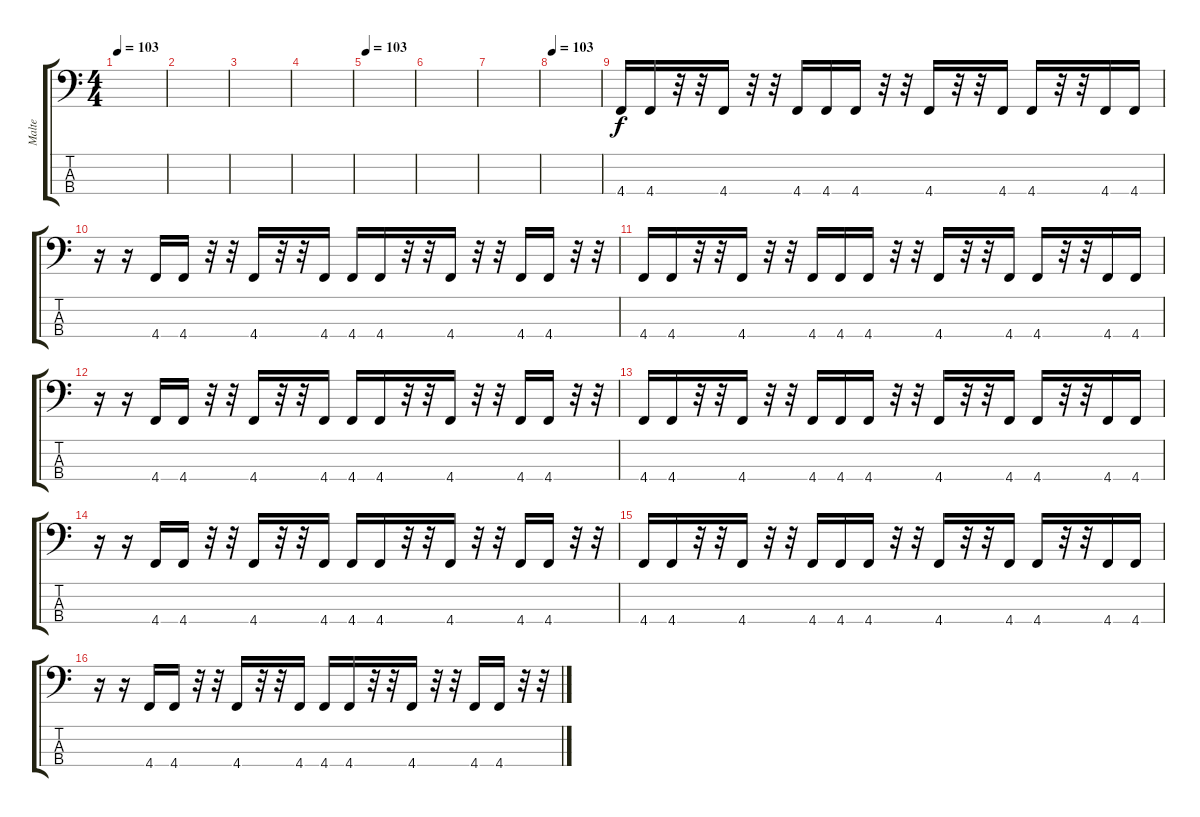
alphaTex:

\track ("Malte" "Malte") {instrument electricbasspick}
\staff {score tabs}
\tuning (E2 B1 Gb1 Db1) {hide}
\ts (4 4)
\tempo 103
\clef f4
\ks c
|
|
|
|
\tempo 103
|
|
|
\tempo 103
|
4.4.16 4.4.16 r.32 r.32 4.4.16 r.32 r.32 4.4.16 4.4.16 4.4.16 r.32 r.32 4.4.16 r.32 r.32 4.4.16 4.4.16 r.32 r.32 4.4.16 4.4.16 |
r.16 r.16 4.4.16 4.4.16 r.32 r.32 4.4.16 r.32 r.32 4.4.16 4.4.16 4.4.16 r.32 r.32 4.4.16 r.32 r.32 4.4.16 4.4.16 r.32 r.32 |
4.4.16 4.4.16 r.32 r.32 4.4.16 r.32 r.32 4.4.16 4.4.16 4.4.16 r.32 r.32 4.4.16 r.32 r.32 4.4.16 4.4.16 r.32 r.32 4.4.16 4.4.16 |
r.16 r.16 4.4.16 4.4.16 r.32 r.32 4.4.16 r.32 r.32 4.4.16 4.4.16 4.4.16 r.32 r.32 4.4.16 r.32 r.32 4.4.16 4.4.16 r.32 r.32 |
4.4.16 4.4.16 r.32 r.32 4.4.16 r.32 r.32 4.4.16 4.4.16 4.4.16 r.32 r.32 4.4.16 r.32 r.32 4.4.16 4.4.16 r.32 r.32 4.4.16 4.4.16 |
r.16 r.16 4.4.16 4.4.16 r.32 r.32 4.4.16 r.32 r.32 4.4.16 4.4.16 4.4.16 r.32 r.32 4.4.16 r.32 r.32 4.4.16 4.4.16 r.32 r.32 |
4.4.16 4.4.16 r.32 r.32 4.4.16 r.32 r.32 4.4.16 4.4.16 4.4.16 r.32 r.32 4.4.16 r.32 r.32 4.4.16 4.4.16 r.32 r.32 4.4.16 4.4.16 |
r.16 r.16 4.4.16 4.4.16 r.32 r.32 4.4.16 r.32 r.32 4.4.16 4.4.16 4.4.16 r.32 r.32 4.4.16 r.32 r.32 4.4.16 4.4.16 r.32 r.32
